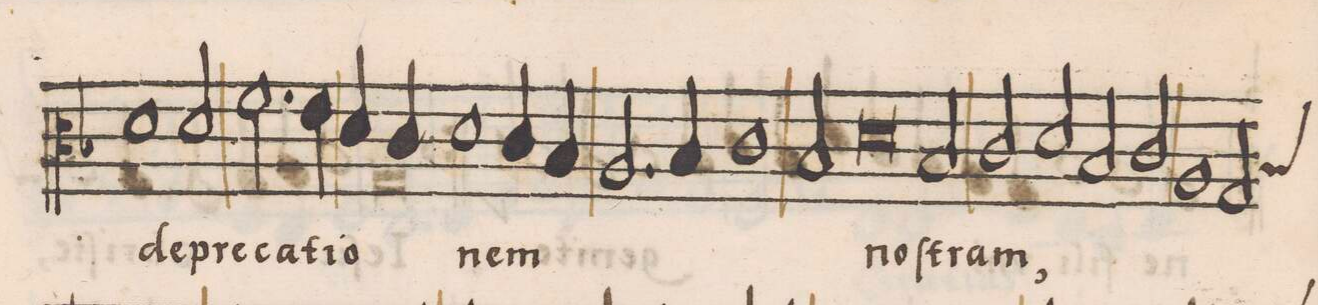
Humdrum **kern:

**kern	**text
*I"TENOR	*
*clefC3	*
*k[b-]	*
*met(C|)	*
*M2/1	*
1d\	de-
=84-	=84-
2d/	-pre-
2.f\	-ca-
4e\	-ti-
=85-	=85-
4d/	-o-
4c/	.
1d\	.
4c/	-nem
4B-/	.
=86-	=86-
2.A/	.
4B-/	.
1c\	.
=87-	=87-
2B-/	.
0d\	noſ-
=88-	=88-
2B-/	-tram,
2c/	.
2d/	.
=89-	=89-
2B-/	.
2c/	.
1A/	.
=90-	=90-
*custos:B-	*
2G/	.
*-	*-
